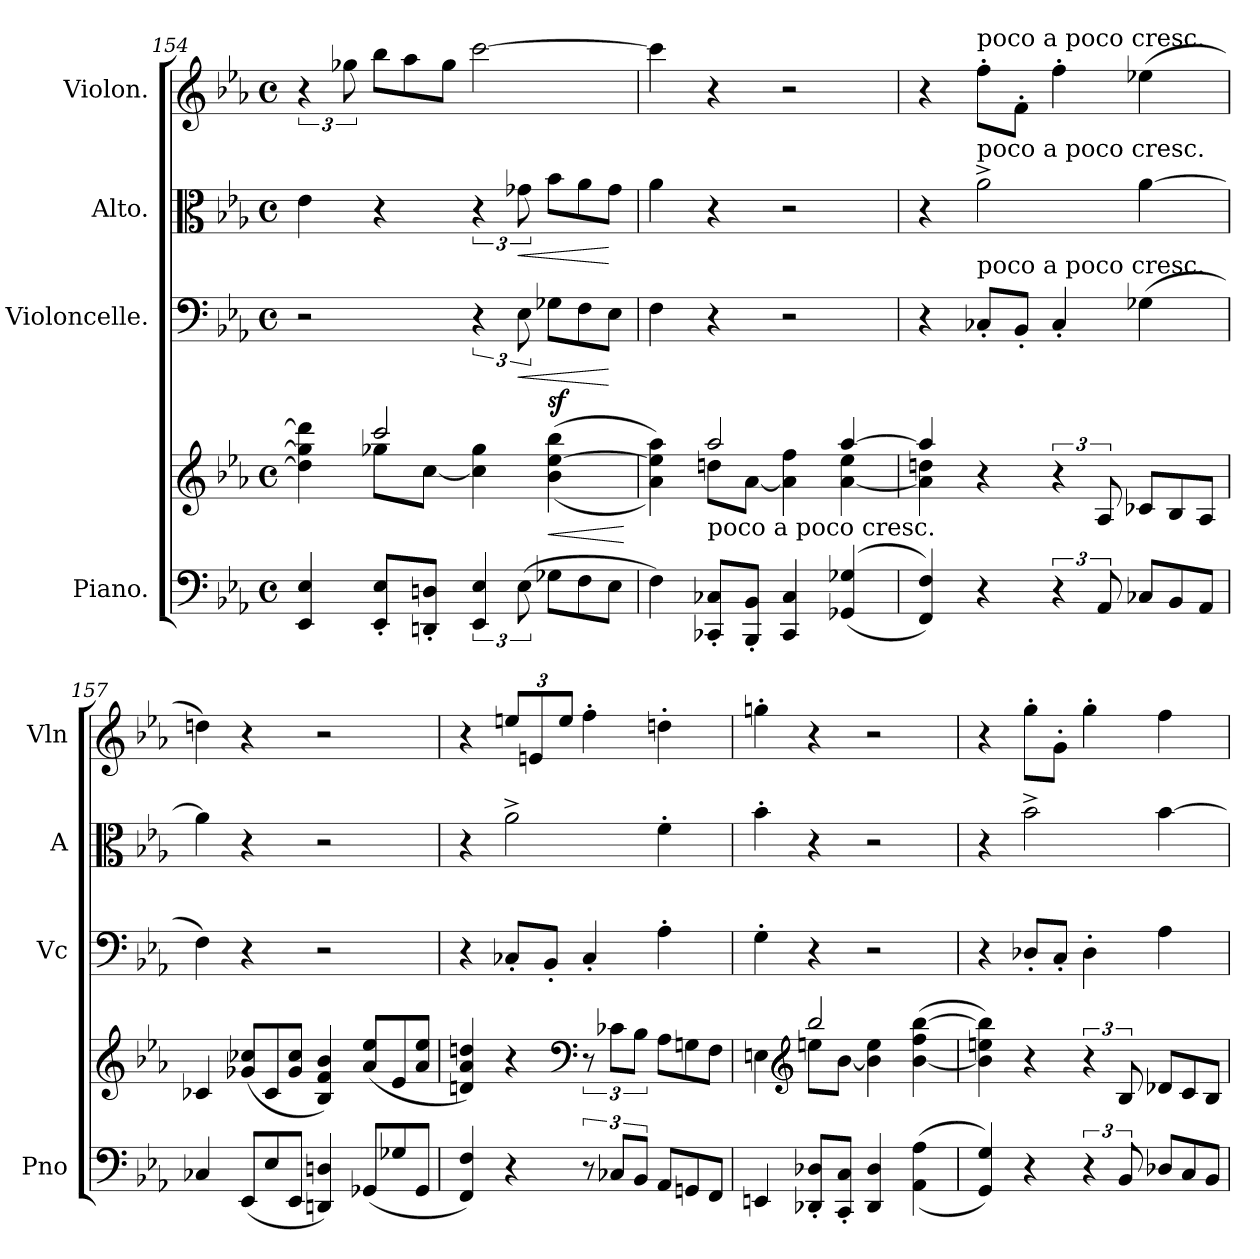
**kern	**kern	**dynam	**kern	**dynam	**kern	**dynam	**kern
*part4	*part4	*part4	*part3	*part3	*part2	*part2	*part1
*staff5	*staff4	*staff4/5	*staff3	*staff3	*staff2	*staff2	*staff1
*I"Piano.	*	*	*I"Violoncelle.	*	*I"Alto.	*	*I"Violon.
*I'Pno	*	*	*I'Vc	*	*I'A	*	*I'Vln
*clefF4	*clefG2	*	*clefF4	*	*clefC3	*	*clefG2
*k[b-e-a-]	*k[b-e-a-]	*	*k[b-e-a-]	*	*k[b-e-a-]	*	*k[b-e-a-]
*c:	*c:	*	*c:	*	*c:	*	*c:
*M4/4	*M4/4	*	*M4/4	*	*M4/4	*	*M4/4
*met(c)	*met(c)	*	*met(c)	*	*met(c)	*	*met(c)
=154	=154	=154	=154	=154	=154	=154	=154
*	*^	*	*	*	*	*	*
4EE-/ 4E-/	4dd-]\ 4gg]\ 4ddd-]\	4ryy	.	2r	.	4e-\	.	6r
.	.	.	.	.	.	.	.	12gg-X\
*	*	*	*	*	*	*	*	*Xtuplet
8EE-'/ 8E-'/L	2ccc/	8gg-X\L	.	.	.	4r	.	12bb-\L
.	.	.	.	.	.	.	.	12aa-\
8DDn'/ 8Dn'/J	.	[8cc\J	.	.	.	.	.	.
.	.	.	.	.	.	.	.	12gg-\J
6EE-/ 6E-/	.	4cc]\ 4gg-\	.	6r	.	6r	.	[2ccc\
!	!	!	!	!	!LO:HP:b	!	!LO:HP:b	!
(12E-\	.	.	.	12E-\	<	12g-X\	<	.
*Xtuplet	*	*	*	*Xtuplet	*	*Xtuplet	*	*
!	!	!	!LO:DY:n=1:a	!	!	!	!	!
12G-X\L	(<(>4b-\ [4ee-\ 4bb-\	4ryy	< sf	12G-X\L	.	12b-\L	.	.
12F\	.	.	.	12F\	.	12a-\	.	.
12E-\J	.	.	.	12E-\J	[	12g-\J	[	.
*	*v	*v	*	*	*	*	*	*
.	.	[	.	.	.	.	.
=155	=155	=155	=155	=155	=155	=155	=155
*	*^	*	*	*	*	*	*
4F\)	4a-\ 4ee-]\ 4aa-\))	4ryy	.	4F\	.	4a-\	.	4ccc\]
!	!LO:TX:c:t=poco a poco cresc.	!	!	!	!	!	!	!
8CC-X'/ 8C-X'/L	2aa-/	8ddn\L	.	4r	.	4r	.	4r
8BBB-'/ 8BB-'/J	.	[8a-\J	.	.	.	.	.	.
4CC-/ 4C-/	.	4a-]\ 4ff\	.	2r	.	2r	.	2r
(<(>4GG-X/ 4G-X/	[4aa-/	[4a-\ 4ee-\	.	.	.	.	.	.
=156	=156	=156	=156	=156	=156	=156	=156	=156
4FF/ 4F/))	4aa-/]	4a-]\ 4ddn\	.	4r	.	4r	.	4r
!	!	!	!	!	!	!	!	!LO:TX:t=poco a poco cresc.
!	!	!	!	!	!	!LO:TX:t=poco a poco cresc.	!	!
!	!	!	!	!LO:TX:t=poco a poco cresc.	!	!	!	!
4r	4r	4ryy	.	8C-X'/L	.	2a-^\	.	8ff'\L
.	.	.	.	8BB-'/J	.	.	.	8f'\J
*tuplet	*	*	*	*	*	*	*	*
6r	6r	2ryy	.	4C-'/	.	.	.	4ff'\
12AA-/	12A-/	.	.	.	.	.	.	.
*Xtuplet	*Xtuplet	*	*	*	*	*	*	*
12C-X/L	12c-X/L	.	.	(4G-X\	.	[4a-\	.	(4ee-X\
12BB-/	12B-/	.	.	.	.	.	.	.
12AA-/J	12A-/J	.	.	.	.	.	.	.
*	*v	*v	*	*	*	*	*	*
=157	=157	=157	=157	=157	=157	=157	=157
4C-X/	4c-X/	.	4F\)	.	4a-\]	.	4ddn\)
(12EE-/L	(12g-X/ 12cc-X/L	.	4r	.	4r	.	4r
12E-/	12c-/	.	.	.	.	.	.
12EE-/J	12g-/ 12cc-/J	.	.	.	.	.	.
4DDn/ 4Dn/)	4B-/ 4f/ 4b-/)	.	2r	.	2r	.	2r
(12GG-X/L	(12a-/ 12ee-/L	.	.	.	.	.	.
12G-X/	12e-/	.	.	.	.	.	.
12GG-/J	12a-/ 12ee-/J	.	.	.	.	.	.
=158	=158	=158	=158	=158	=158	=158	=158
4FF/ 4F/)	4dn/ 4a-/ 4ddn/)	.	4r	.	4r	.	4r
*	*	*	*	*	*	*	*tuplet
4r	4r	.	8C-X'/L	.	2a-^\	.	12een/L
.	.	.	.	.	.	.	12en/
.	.	.	8BB-'/J	.	.	.	.
.	.	.	.	.	.	.	12ee/J
*	*clefF4	*	*	*	*	*	*
*tuplet	*tuplet	*	*	*	*	*	*
12r	12r	.	4C-'/	.	.	.	4ff'\
12C-X/L	12c-X\L	.	.	.	.	.	.
12BB-/J	12B-\J	.	.	.	.	.	.
*Xtuplet	*Xtuplet	*	*	*	*	*	*
12AA-/L	12A-\L	.	4A-'\	.	4f'\	.	4ddn'\
12GGn/	12Gn\	.	.	.	.	.	.
12FF/J	12F\J	.	.	.	.	.	.
=159	=159	=159	=159	=159	=159	=159	=159
*	*^	*	*	*	*	*	*
4EEn/	4En\	4ryy	.	4G'\	.	4b-'\	.	4ggn'\
*	*clefG2	*	*	*	*	*	*	*
8DD-X'/ 8D-X'/L	2bb-/	8een\L	.	4r	.	4r	.	4r
8CC'/ 8C'/J	.	[8b-\J	.	.	.	.	.	.
4DD-/ 4D-/	.	4b-]\ 4ee\	.	2r	.	2r	.	2r
(<(>4AA-\ 4A-\	(<[4b-\ 4ff\ [4bb-\	4ryy	.	.	.	.	.	.
*	*v	*v	*	*	*	*	*	*
=160	=160	=160	=160	=160	=160	=160	=160
4GG/ 4G/))	4b-]\ 4een\ 4bb-]\)	.	4r	.	4r	.	4r
4r	4r	.	8D-X'/L	.	2b-^\	.	8gg'\L
.	.	.	8C'/J	.	.	.	8g'\J
*tuplet	*tuplet	*	*	*	*	*	*
6r	6r	.	4D-'\	.	.	.	4gg'\
12BB-/	12B-/	.	.	.	.	.	.
*Xtuplet	*Xtuplet	*	*	*	*	*	*
12D-X/L	12d-X/L	.	4A-\	.	[4b-\	.	4ff\
12C/	12c/	.	.	.	.	.	.
12BB-/J	12B-/J	.	.	.	.	.	.
=	=	=	=	=	=	=	=
*-	*-	*-	*-	*-	*-	*-	*-
